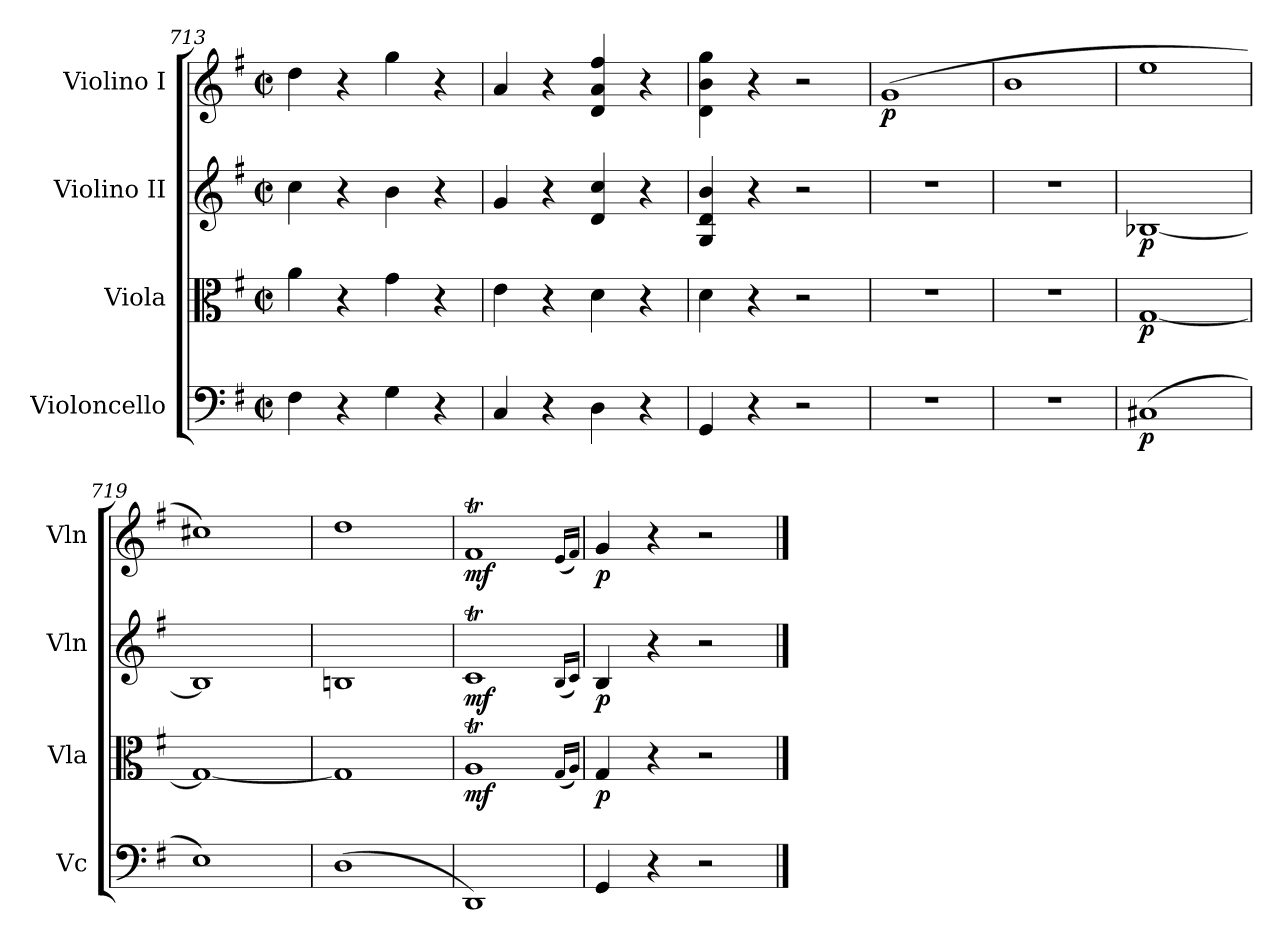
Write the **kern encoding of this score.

**kern	**dynam	**kern	**dynam	**kern	**dynam	**kern	**dynam
*part4	*part4	*part3	*part3	*part2	*part2	*part1	*part1
*staff4	*staff4	*staff3	*staff3	*staff2	*staff2	*staff1	*staff1
*I"Violoncello	*	*I"Viola	*	*I"Violino II	*	*I"Violino I	*
*I'Vc	*	*I'Vla	*	*I'Vln	*	*I'Vln	*
*clefF4	*	*clefC3	*	*clefG2	*	*clefG2	*
*k[f#]	*	*k[f#]	*	*k[f#]	*	*k[f#]	*
*M2/2	*	*M2/2	*	*M2/2	*	*M2/2	*
*met(c|)	*	*met(c|)	*	*met(c|)	*	*met(c|)	*
=713	=713	=713	=713	=713	=713	=713	=713
4F#	.	4a	.	4cc	.	4dd	.
4r	.	4r	.	4r	.	4r	.
4G	.	4g	.	4b	.	4gg	.
4r	.	4r	.	4r	.	4r	.
=714	=714	=714	=714	=714	=714	=714	=714
4C	.	4e	.	4g	.	4a	.
4r	.	4r	.	4r	.	4r	.
4D	.	4d	.	4d 4cc	.	4d 4a 4ff#	.
4r	.	4r	.	4r	.	4r	.
=715	=715	=715	=715	=715	=715	=715	=715
4GG	.	4d	.	4G 4d 4b	.	4d 4b 4gg	.
4r	.	4r	.	4r	.	4r	.
2r	.	2r	.	2r	.	2r	.
=716	=716	=716	=716	=716	=716	=716	=716
1r	.	1r	.	1r	.	(1g	p
=717	=717	=717	=717	=717	=717	=717	=717
1r	.	1r	.	1r	.	1b	.
=718	=718	=718	=718	=718	=718	=718	=718
(1C#X	p	[1G	p	[1B-X	p	1ee	.
=719	=719	=719	=719	=719	=719	=719	=719
1E)	.	1G_	.	1B-]	.	1cc#X)	.
=720	=720	=720	=720	=720	=720	=720	=720
(1D	.	1G]	.	1Bn	.	1dd	.
=721	=721	=721	=721	=721	=721	=721	=721
1DD)	.	1AT	mf	1cT	mf	1f#t	mf
.	.	(16qqG/LL	.	(16qqB/LL	.	(16qqe/LL	.
.	.	16qqA/JJ)	.	16qqc/JJ)	.	16qqf#/JJ)	.
=722	=722	=722	=722	=722	=722	=722	=722
4GG	.	4G	p	4B	p	4g	p
4r	.	4r	.	4r	.	4r	.
2r	.	2r	.	2r	.	2r	.
==	==	==	==	==	==	==	==
*-	*-	*-	*-	*-	*-	*-	*-
